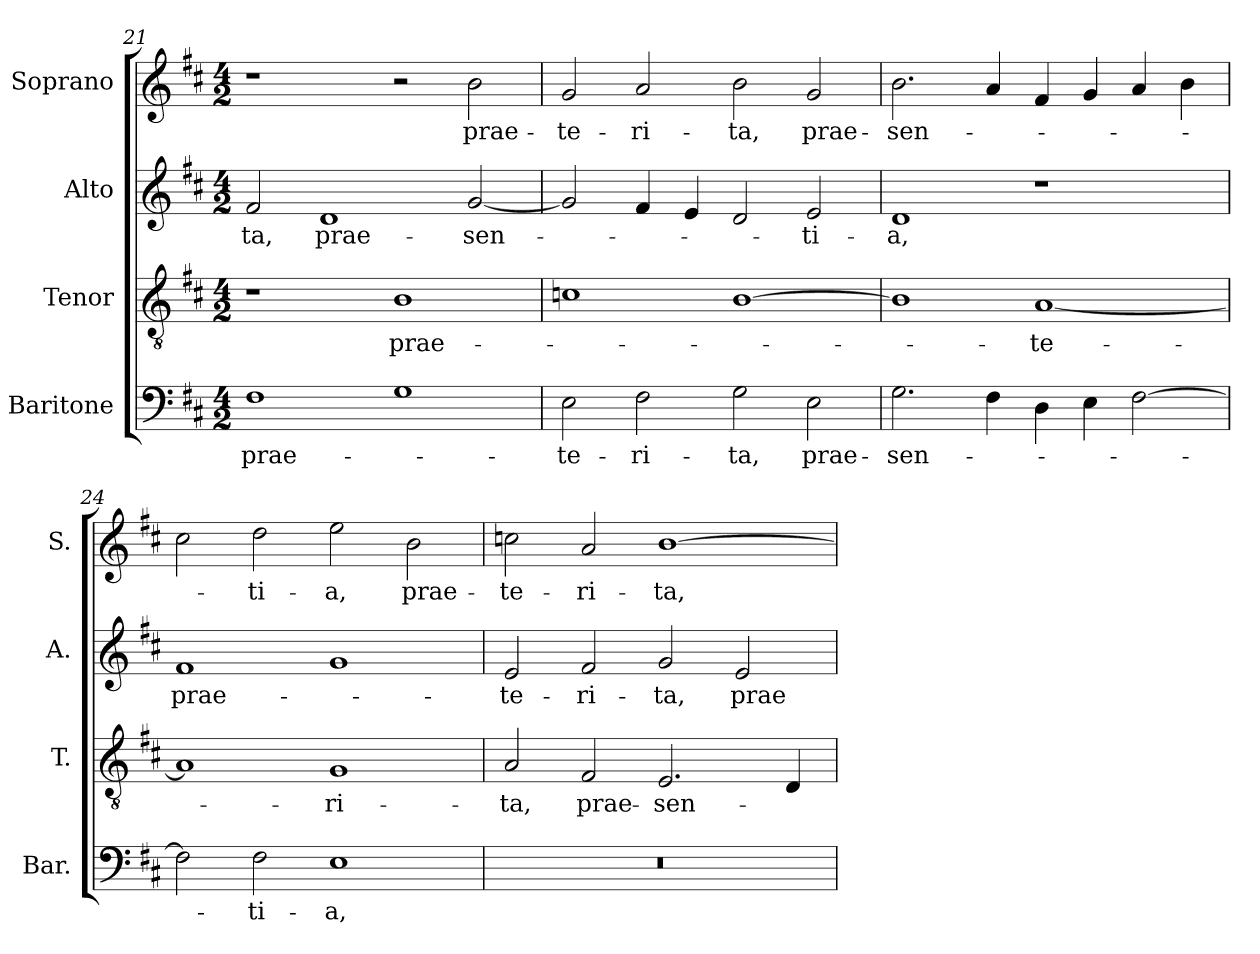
**kern	**text	**kern	**text	**kern	**text	**kern	**text
*part4	*part4	*part3	*part3	*part2	*part2	*part1	*part1
*staff4	*staff4	*staff3	*staff3	*staff2	*staff2	*staff1	*staff1
*I"Baritone	*	*I"Tenor	*	*I"Alto	*	*I"Soprano	*
*I'Bar.	*	*I'T.	*	*I'A.	*	*I'S.	*
*clefF4	*	*clefGv2	*	*clefG2	*	*clefG2	*
*	*	*ITrd7c12	*	*	*	*	*
*k[f#c#]	*	*k[f#c#]	*	*k[f#c#]	*	*k[f#c#]	*
*D:	*	*D:	*	*D:	*	*D:	*
*M4/2	*	*M4/2	*	*M4/2	*	*M4/2	*
=21	=21	=21	=21	=21	=21	=21	=21
!	!LO:LY:b:color=#000000	!	!	!	!	!	!
!	!	!	!	!	!LO:LY:b:color=#000000	!	!
1F#i	prae-	1r	.	2f#i/	-ta,	1r	.
!	!	!	!	!	!LO:LY:b:color=#000000	!	!
.	.	.	.	1di	prae-	.	.
!	!	!	!LO:LY:b:color=#000000	!	!	!	!
1Gi	.	1BBi	prae-	.	.	2r	.
!	!	!	!	!	!LO:LY:b:color=#000000	!	!
!	!	!	!	!	!	!	!LO:LY:b:color=#000000
.	.	.	.	[2gi/	-sen-	2bi\	prae-
=22	=22	=22	=22	=22	=22	=22	=22
!	!LO:LY:b:color=#000000	!	!	!	!	!	!
!	!	!	!	!	!	!	!LO:LY:b:color=#000000
2Ei\	-te-	1Cni	.	2gi/]	.	2gi/	-te-
!	!LO:LY:b:color=#000000	!	!	!	!	!	!
!	!	!	!	!	!	!	!LO:LY:b:color=#000000
2F#i\	-ri-	.	.	4f#i/	.	2ai/	-ri-
.	.	.	.	4ei/	.	.	.
!	!LO:LY:b:color=#000000	!	!	!	!	!	!
!	!	!	!	!	!	!	!LO:LY:b:color=#000000
2Gi\	-ta,	[1BBi	.	2di/	.	2bi\	-ta,
!	!LO:LY:b:color=#000000	!	!	!	!	!	!
!	!	!	!	!	!LO:LY:b:color=#000000	!	!
!	!	!	!	!	!	!	!LO:LY:b:color=#000000
2Ei\	prae-	.	.	2ei/	-ti-	2gi/	prae-
=23	=23	=23	=23	=23	=23	=23	=23
!	!LO:LY:b:color=#000000	!	!	!	!	!	!
!	!	!	!	!	!LO:LY:b:color=#000000	!	!
!	!	!	!	!	!	!	!LO:LY:b:color=#000000
2.Gi\	-sen-	1BBi]	.	1di	-a,	2.bi\	-sen-
4F#i\	.	.	.	.	.	4ai/	.
!	!	!	!LO:LY:b:color=#000000	!	!	!	!
4Di\	.	[1AAi	-te-	1r	.	4f#i/	.
4Ei\	.	.	.	.	.	4gi/	.
[2F#i\	.	.	.	.	.	4ai/	.
.	.	.	.	.	.	4bi\	.
!!LO:LB:g=z
=24	=24	=24	=24	=24	=24	=24	=24
!	!	!	!	!	!LO:LY:b:color=#000000	!	!
2F#i\]	.	1AAi]	.	1f#i	prae-	2cc#i\	.
!	!LO:LY:b:color=#000000	!	!	!	!	!	!
!	!	!	!	!	!	!	!LO:LY:b:color=#000000
2F#i\	-ti-	.	.	.	.	2ddi\	-ti-
!	!LO:LY:b:color=#000000	!	!	!	!	!	!
!	!	!	!LO:LY:b:color=#000000	!	!	!	!
!	!	!	!	!	!	!	!LO:LY:b:color=#000000
1Ei	-a,	1GGi	-ri-	1gi	.	2eei\	-a,
!	!	!	!	!	!	!	!LO:LY:b:color=#000000
.	.	.	.	.	.	2bi\	prae-
=25	=25	=25	=25	=25	=25	=25	=25
!LO:N:vis=1	!	!	!	!	!	!	!
!	!	!	!LO:LY:b:color=#000000	!	!	!	!
!	!	!	!	!	!LO:LY:b:color=#000000	!	!
!	!	!	!	!	!	!	!LO:LY:b:color=#000000
0r	.	2AAi/	-ta,	2ei/	-te-	2ccni\	-te-
!	!	!	!LO:LY:b:color=#000000	!	!	!	!
!	!	!	!	!	!LO:LY:b:color=#000000	!	!
!	!	!	!	!	!	!	!LO:LY:b:color=#000000
.	.	2FF#i/	prae-	2f#i/	-ri-	2ai/	-ri-
!	!	!	!LO:LY:b:color=#000000	!	!	!	!
!	!	!	!	!	!LO:LY:b:color=#000000	!	!
!	!	!	!	!	!	!	!LO:LY:b:color=#000000
.	.	2.EEi/	-sen-	2gi/	-ta,	[1bi	-ta,
!	!	!	!	!	!LO:LY:b:color=#000000	!	!
.	.	.	.	2ei/	prae-	.	.
.	.	4DDi/	.	.	.	.	.
=	=	=	=	=	=	=	=
*-	*-	*-	*-	*-	*-	*-	*-
